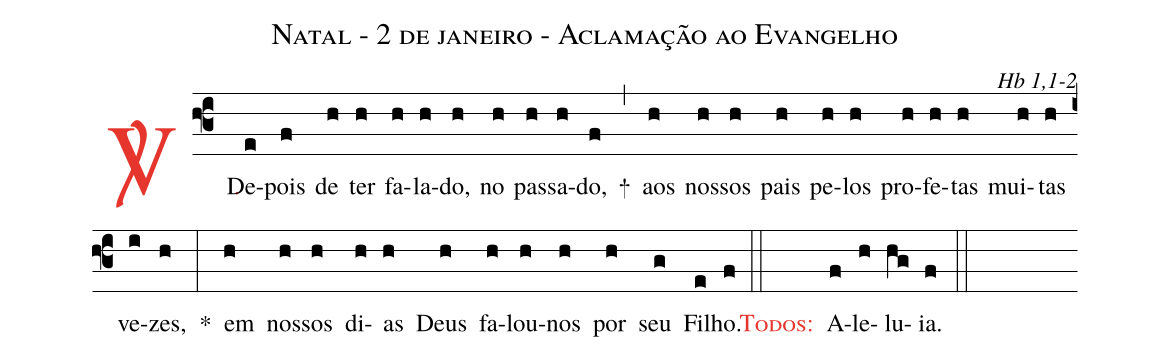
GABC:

name: Natal - 2 de janeiro - Aclamação ao Evangelho;
commentary: Hb 1,1-2;
%%
(f3)

<c><sp>V/</sp>.</c>() De(e)pois(f) de(h) ter(h) fa(h)la(h)do,(h) no(h) pas(h)sa(h)do,(f) +(,) aos(h) nos(h)sos(h) pais(h) pe(h)los(h) pro(h)fe(h)tas(h) mui(h)tas(h) ve(i)zes,(h) *(:) em(h) nos(h)sos(h) di(h)as(h) Deus(h) fa(h)lou-(h)nos(h) por(h) seu(g) Fi(e)lho.(f)

(::)

<c><sc>Todos</sc>:</c>() A(f)le(h)lu(hg)ia.(f)

(::)
